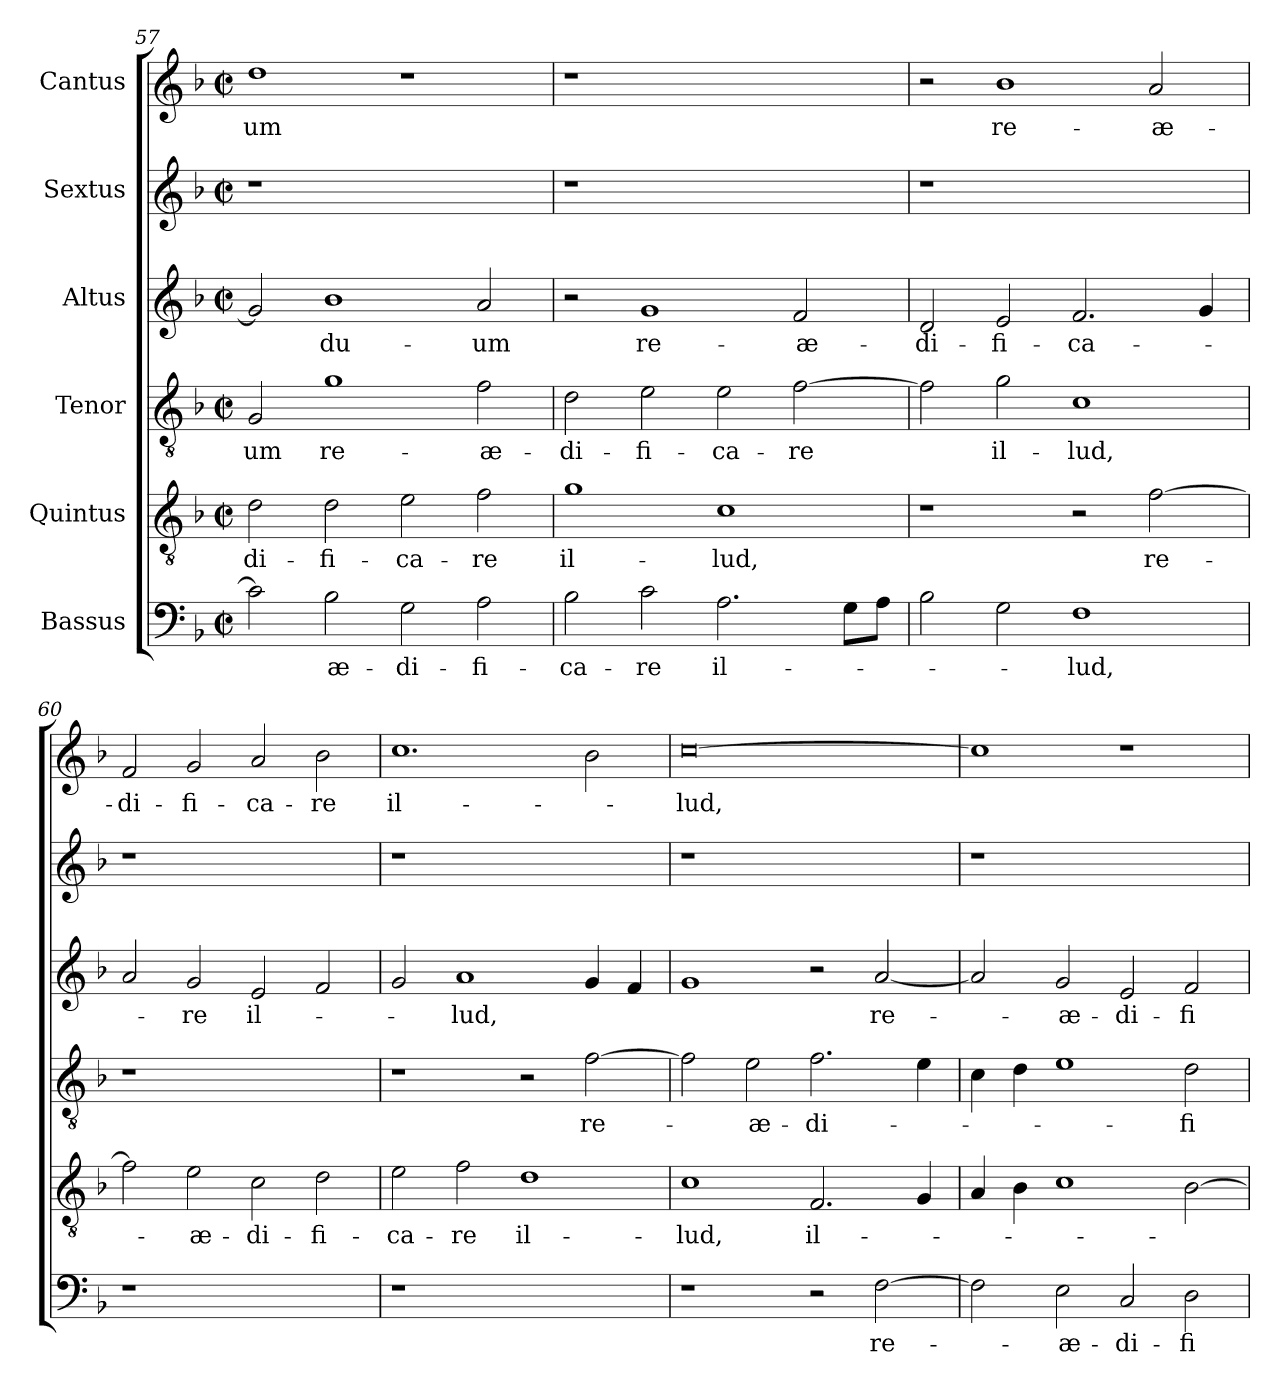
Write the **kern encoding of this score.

**kern	**text	**kern	**text	**kern	**text	**kern	**text	**kern	**kern	**text
*part6	*part6	*part5	*part5	*part4	*part4	*part3	*part3	*part2	*part1	*part1
*staff6	*staff6	*staff5	*staff5	*staff4	*staff4	*staff3	*staff3	*staff2	*staff1	*staff1
*I"Bassus	*	*I"Quintus	*	*I"Tenor	*	*I"Altus	*	*I"Sextus	*I"Cantus	*
*clefF4	*	*clefGv2	*	*clefGv2	*	*clefG2	*	*clefG2	*clefG2	*
*k[b-]	*	*k[b-]	*	*k[b-]	*	*k[b-]	*	*k[b-]	*k[b-]	*
*F:	*	*F:	*	*F:	*	*F:	*	*F:	*F:	*
*M2/2	*	*M2/2	*	*M2/2	*	*M2/2	*	*M2/2	*M2/2	*
*met(c|)	*	*met(c|)	*	*met(c|)	*	*met(c|)	*	*met(c|)	*met(c|)	*
=57	=57	=57	=57	=57	=57	=57	=57	=57	=57	=57
!	!	!	!LO:LY:b	!	!LO:LY:b	!	!	!	!	!LO:LY:b
2c\]	.	2d\	-di-	2G/	-um	2g/]	.	1r	1dd	-um
!	!LO:LY:b	!	!LO:LY:b	!	!LO:LY:b	!	!LO:LY:b	!	!	!
2B-\	-æ-	2d\	-fi-	1g	re-	1b-	-du-	.	.	.
!	!LO:LY:b	!	!LO:LY:b	!	!	!	!	!	!	!
2G\	-di-	2e\	-ca-	.	.	.	.	1ryy	1r	.
!	!LO:LY:b	!	!LO:LY:b	!	!LO:LY:b	!	!LO:LY:b	!	!	!
2A\	-fi-	2f\	-re	2f\	-æ-	2a/	-um	.	.	.
=58	=58	=58	=58	=58	=58	=58	=58	=58	=58	=58
!	!LO:LY:b	!	!LO:LY:b	!	!LO:LY:b	!	!	!	!	!
2B-\	-ca-	1g	il-	2d\	-di-	2r	.	1r	1r	.
!	!LO:LY:b	!	!	!	!LO:LY:b	!	!LO:LY:b	!	!	!
2c\	-re	.	.	2e\	-fi-	1g	re-	.	.	.
!	!LO:LY:b	!	!LO:LY:b	!	!LO:LY:b	!	!	!	!	!
2.A\	il-	1c	-lud,	2e\	-ca-	.	.	1ryy	1ryy	.
!	!	!	!	!	!LO:LY:b	!	!LO:LY:b	!	!	!
.	.	.	.	[2f\	-re	2f/	-æ-	.	.	.
8G\L	.	.	.	.	.	.	.	.	.	.
8A\J	.	.	.	.	.	.	.	.	.	.
=59	=59	=59	=59	=59	=59	=59	=59	=59	=59	=59
!	!	!	!	!	!	!	!LO:LY:b	!	!	!
2B-\	.	1r	.	2f\]	.	2d/	-di-	1r	2r	.
!	!	!	!	!	!LO:LY:b	!	!LO:LY:b	!	!	!LO:LY:b
2G\	.	.	.	2g\	il-	2e/	-fi-	.	1b-	re-
!	!LO:LY:b	!	!	!	!LO:LY:b	!	!LO:LY:b	!	!	!
1F	-lud,	2r	.	1c	-lud,	2.f/	-ca-	1ryy	.	.
!	!	!	!LO:LY:b	!	!	!	!	!	!	!LO:LY:b
.	.	[2f\	re-	.	.	.	.	.	2a/	-æ-
.	.	.	.	.	.	4g/	.	.	.	.
=60	=60	=60	=60	=60	=60	=60	=60	=60	=60	=60
!	!	!	!	!	!	!	!	!	!	!LO:LY:b
1r	.	2f\]	.	1r	.	2a/	.	1r	2f/	-di-
!	!	!	!LO:LY:b	!	!	!	!LO:LY:b	!	!	!LO:LY:b
.	.	2e\	-æ-	.	.	2g/	-re	.	2g/	-fi-
!	!	!	!LO:LY:b	!	!	!	!LO:LY:b	!	!	!LO:LY:b
1ryy	.	2c\	-di-	1ryy	.	2e/	il-	1ryy	2a/	-ca-
!	!	!	!LO:LY:b	!	!	!	!	!	!	!LO:LY:b
.	.	2d\	-fi-	.	.	2f/	.	.	2b-\	-re
!!LO:LB:g=z
=61	=61	=61	=61	=61	=61	=61	=61	=61	=61	=61
!	!	!	!LO:LY:b	!	!	!	!	!	!	!LO:LY:b
1r	.	2e\	-ca-	1r	.	2g/	.	1r	1.cc	il-
!	!	!	!LO:LY:b	!	!	!	!LO:LY:b	!	!	!
.	.	2f\	-re	.	.	1a	-lud,	.	.	.
!	!	!	!LO:LY:b	!	!	!	!	!	!	!
1ryy	.	1d	il-	2r	.	.	.	1ryy	.	.
!	!	!	!	!	!LO:LY:b	!	!	!	!	!
.	.	.	.	[2f\	re-	4g/	.	.	2b-\	.
.	.	.	.	.	.	4f/	.	.	.	.
=62	=62	=62	=62	=62	=62	=62	=62	=62	=62	=62
!	!	!	!LO:LY:b	!	!	!	!	!	!	!LO:LY:b
1r	.	1c	-lud,	2f\]	.	1g	.	1r	[0cc	-lud,
!	!	!	!	!	!LO:LY:b	!	!	!	!	!
.	.	.	.	2e\	-æ-	.	.	.	.	.
!	!	!	!LO:LY:b	!	!LO:LY:b	!	!	!	!	!
2r	.	2.F/	il-	2.f\	-di-	2r	.	1ryy	.	.
!	!LO:LY:b	!	!	!	!	!	!LO:LY:b	!	!	!
[2F\	re-	.	.	.	.	[2a/	re-	.	.	.
.	.	4G/	.	4e\	.	.	.	.	.	.
=63	=63	=63	=63	=63	=63	=63	=63	=63	=63	=63
2F\]	.	4A/	.	4c\	.	2a/]	.	1r	1cc]	.
.	.	4B-\	.	4d\	.	.	.	.	.	.
!	!LO:LY:b	!	!	!	!	!	!LO:LY:b	!	!	!
2E\	-æ-	1c	.	1e	.	2g/	-æ-	.	.	.
!	!LO:LY:b	!	!	!	!	!	!LO:LY:b	!	!	!
2C/	-di-	.	.	.	.	2e/	-di-	1ryy	1r	.
!	!LO:LY:b	!	!	!	!LO:LY:b	!	!LO:LY:b	!	!	!
2D\	-fi-	[2B-\	.	2d\	-fi-	2f/	-fi-	.	.	.
=	=	=	=	=	=	=	=	=	=	=
*-	*-	*-	*-	*-	*-	*-	*-	*-	*-	*-
